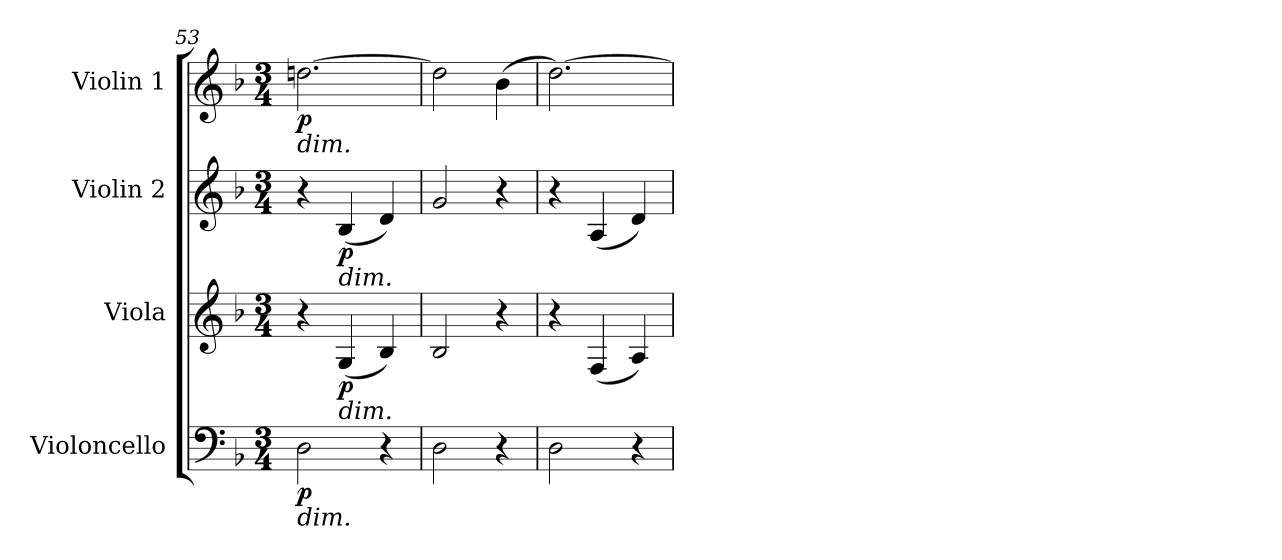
**kern	**dynam	**kern	**dynam	**kern	**dynam	**kern	**dynam
*part4	*part4	*part3	*part3	*part2	*part2	*part1	*part1
*staff4	*staff4	*staff3	*staff3	*staff2	*staff2	*staff1	*staff1
*I"Violoncello	*	*I"Viola	*	*I"Violin 2	*	*I"Violin 1	*
*I'Vc	*	*I'Vla	*	*I'Vln	*	*I'Vln	*
*clefF4	*	*clefG2	*	*clefG2	*	*clefG2	*
*k[b-]	*	*k[b-]	*	*k[b-]	*	*k[b-]	*
*M3/4	*	*M3/4	*	*M3/4	*	*M3/4	*
=53	=53	=53	=53	=53	=53	=53	=53
!	!	!	!	!	!	!LO:TX:b:i:t=dim.	!
!LO:TX:b:i:t=dim.	!	!	!	!	!	!	!
!	!LO:DY:b	!	!	!	!	!	!LO:DY:b
2D\	p	4r	.	4r	.	[2.ddn\	p
!	!	!	!	!LO:TX:b:i:t=dim.	!	!	!
!	!	!LO:TX:b:i:t=dim.	!	!	!	!	!
!	!	!	!LO:DY:b	!	!LO:DY:b	!	!
.	.	(4G/	p	(4B-/	p	.	.
4r	.	4B-/)	.	4d/)	.	.	.
=54	=54	=54	=54	=54	=54	=54	=54
2D\	.	2B-/	.	2g/	.	2dd\]	.
4r	.	4r	.	4r	.	(4b-\	.
=55	=55	=55	=55	=55	=55	=55	=55
2D\	.	4r	.	4r	.	[2.dd\)	.
.	.	(4F/	.	(4A/	.	.	.
4r	.	4A/)	.	4d/)	.	.	.
=	=	=	=	=	=	=	=
*-	*-	*-	*-	*-	*-	*-	*-
